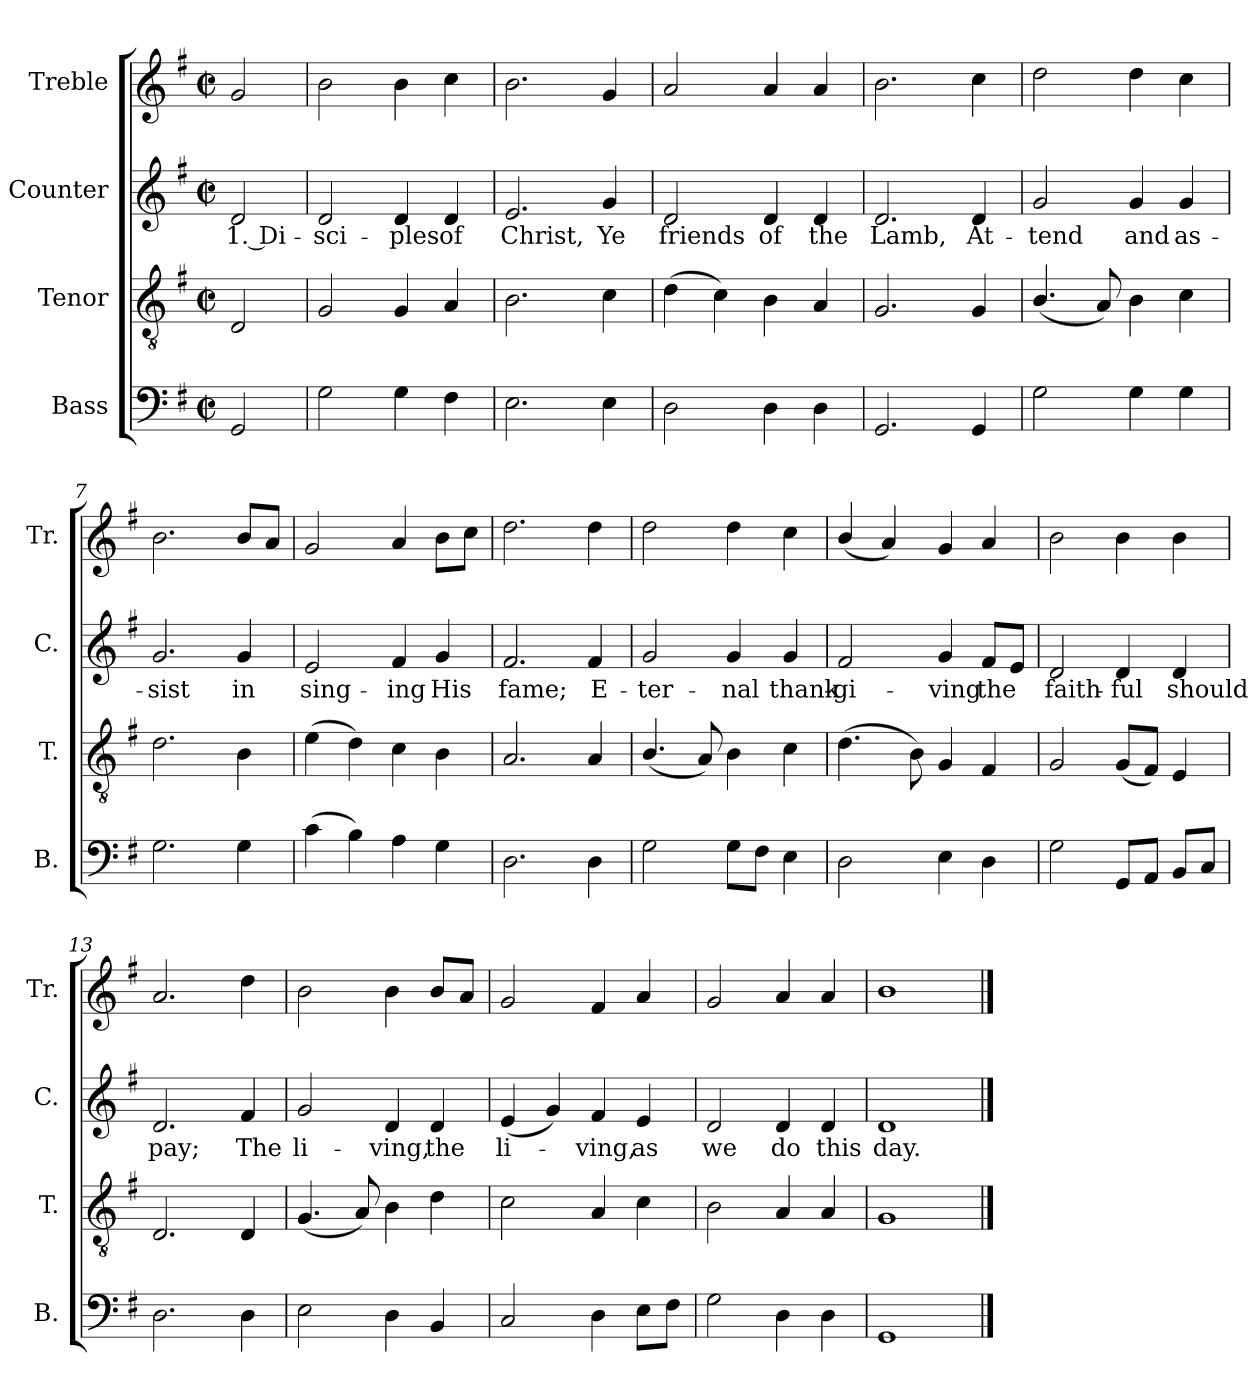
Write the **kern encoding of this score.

**kern	**kern	**kern	**text	**kern
*part4	*part3	*part2	*part2	*part1
*staff4	*staff3	*staff2	*staff2	*staff1
*I"Bass	*I"Tenor	*I"Counter	*	*I"Treble
*I'B.	*I'T.	*I'C.	*	*I'Tr.
*clefF4	*clefGv2	*clefG2	*	*clefG2
*k[f#]	*k[f#]	*k[f#]	*	*k[f#]
*M4/4	*M4/4	*M4/4	*	*M4/4
*met(c|)	*met(c|)	*met(c|)	*	*met(c|)
=1	=1	=1	=1	=1
2GG/	2D/	2d/	1. Di-	2g/
=2	=2	=2	=2	=2
2G\	2G/	2d/	-sci-	2b\
4G\	4G/	4d/	-ples	4b\
4F#\	4A/	4d/	of	4cc\
=3	=3	=3	=3	=3
2.E\	2.B\	2.e/	Christ,	2.b\
4E\	4c\	4g/	Ye	4g/
=4	=4	=4	=4	=4
2D\	(4d\	2d/	friends	2a/
.	4c\)	.	.	.
4D\	4B\	4d/	of	4a/
4D\	4A/	4d/	the	4a/
=5	=5	=5	=5	=5
2.GG/	2.G/	2.d/	Lamb,	2.b\
4GG/	4G/	4d/	At-	4cc\
=6	=6	=6	=6	=6
2G\	(4.B/	2g/	-tend	2dd\
.	8A/)	.	.	.
4G\	4B\	4g/	and	4dd\
4G\	4c\	4g/	as-	4cc\
=7	=7	=7	=7	=7
2.G\	2.d\	2.g/	-sist	2.b\
4G\	4B\	4g/	in	8b/L
.	.	.	.	8a/J
=8	=8	=8	=8	=8
(4c\	(4e\	2e/	sing-	2g/
4B\)	4d\)	.	.	.
4A\	4c\	4f#/	-ing	4a/
4G\	4B\	4g/	His	8b\L
.	.	.	.	8cc\J
!!LO:LB:g=z
=9	=9	=9	=9	=9
2.D\	2.A/	2.f#/	fame;	2.dd\
4D\	4A/	4f#/	E-	4dd\
=10	=10	=10	=10	=10
2G\	(4.B/	2g/	-ter-	2dd\
.	8A/)	.	.	.
8G\L	4B\	4g/	-nal	4dd\
8F#\J	.	.	.	.
4E\	4c\	4g/	thank-	4cc\
=11	=11	=11	=11	=11
2D\	(4.d\	2f#/	-gi-	(4b/
.	.	.	.	4a/)
.	8B\)	.	.	.
4E\	4G/	4g/	-ving	4g/
4D\	4F#/	8f#/L	the	4a/
.	.	8e/J	.	.
=12	=12	=12	=12	=12
2G\	2G/	2d/	faith-	2b\
8GG/L	(8G/L	4d/	-ful	4b\
8AA/J	8F#/J)	.	.	.
8BB/L	4E/	4d/	should	4b\
8C/J	.	.	.	.
=13	=13	=13	=13	=13
2.D\	2.D/	2.d/	pay;	2.a/
4D\	4D/	4f#/	The	4dd\
=14	=14	=14	=14	=14
2E\	(4.G/	2g/	li-	2b\
.	8A/)	.	.	.
4D\	4B\	4d/	-ving,	4b\
4BB/	4d\	4d/	the	8b/L
.	.	.	.	8a/J
=15	=15	=15	=15	=15
2C/	2c\	(4e/	li-	2g/
.	.	4g/)	.	.
4D\	4A/	4f#/	-ving,	4f#/
8E\L	4c\	4e/	as	4a/
8F#\J	.	.	.	.
!!LO:LB:g=z
=16	=16	=16	=16	=16
2G\	2B\	2d/	we	2g/
4D\	4A/	4d/	do	4a/
4D\	4A/	4d/	this	4a/
=17	=17	=17	=17	=17
1GG	1G	1d	day.	1b
==	==	==	==	==
*-	*-	*-	*-	*-
